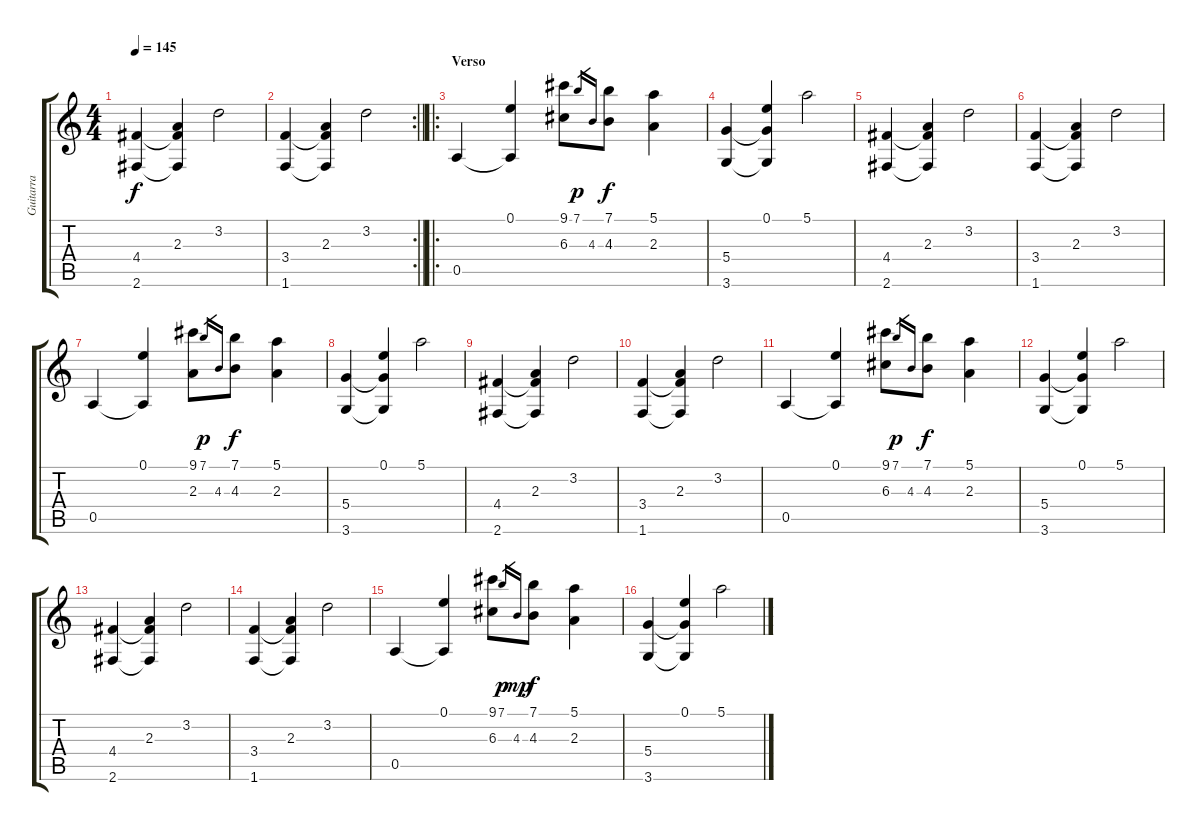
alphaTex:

\track ("Guitarra" "Guitarra") {instrument acousticguitarsteel}
\staff {score tabs}
\tuning (E4 B3 G3 D3 A2 E2) {hide}
\ts (4 4)
\tempo 145
\clef g2
\ks c
(4.4 2.6).4{dy f} (2.3 4.4{t} 2.6{t}).4 3.2.2 |
\rc 2
\barLineRight lightlight
(3.4 1.6).4 (2.3 3.4{t} 1.6{t}).4 3.2.2 |
\ro
\section ("" "Verso")
0.5.4 (0.1 0.5{t}).4 (9.1 6.3).8 7.1.16{gr dy p} 4.3.16{gr} (7.1 4.3).8{dy f} (5.1 2.3).4 |
(5.4 3.6).4 (0.1 5.4{t} 3.6{t}).4 5.1.2 |
(4.4 2.6).4 (2.3 4.4{t} 2.6{t}).4 3.2.2 |
(3.4 1.6).4 (2.3 3.4{t} 1.6{t}).4 3.2.2 |
0.5.4 (0.1 0.5{t}).4 (9.1 2.3).8 7.1.16{gr dy p} 4.3.16{gr} (7.1 4.3).8{dy f} (5.1 2.3).4 |
(5.4 3.6).4 (0.1 5.4{t} 3.6{t}).4 5.1.2 |
(4.4 2.6).4 (2.3 4.4{t} 2.6{t}).4 3.2.2 |
(3.4 1.6).4 (2.3 3.4{t} 1.6{t}).4 3.2.2 |
0.5.4 (0.1 0.5{t}).4 (9.1 6.3).8 7.1.16{gr dy p} 4.3.16{gr} (7.1 4.3).8{dy f} (5.1 2.3).4 |
(5.4 3.6).4 (0.1 5.4{t} 3.6{t}).4 5.1.2 |
(4.4 2.6).4 (2.3 4.4{t} 2.6{t}).4 3.2.2 |
(3.4 1.6).4 (2.3 3.4{t} 1.6{t}).4 3.2.2 |
0.5.4 (0.1 0.5{t}).4 (9.1 6.3).8 7.1.16{gr dy p} 4.3.16{gr dy mp} (7.1 4.3).8{dy f} (5.1 2.3).4 |
(5.4 3.6).4 (0.1 5.4{t} 3.6{t}).4 5.1.2
